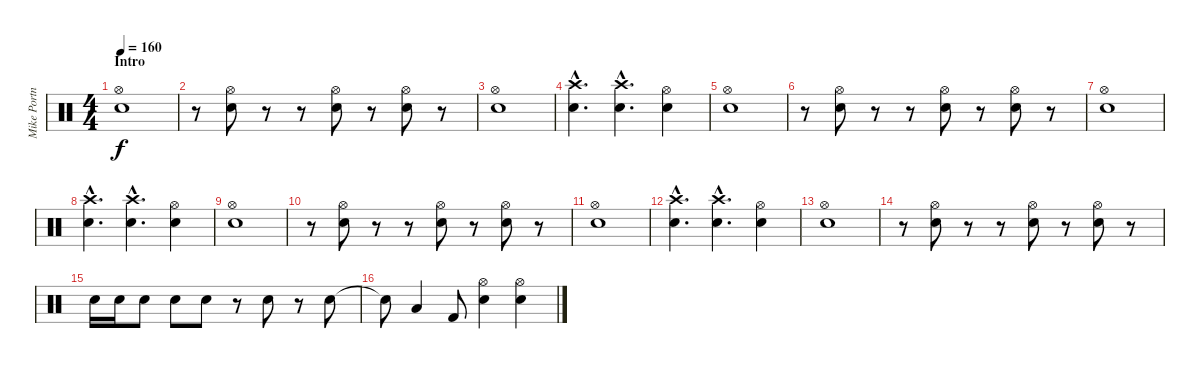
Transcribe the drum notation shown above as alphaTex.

\track ("Mike Portnoy Drums/Percussion" "Mike Portn") {instrument percussion}
\staff {score}
\articulation defaults
\ts (4 4)
\section ("" "Intro")
\tempo 160
\clef neutral
\ks c
("Hi-Hat (open)" "Snare (hit) 2").1{dy f} |
r.8 ("Hi-Hat (open)" "Snare (hit) 2").8 r.8 r.8 ("Hi-Hat (open)" "Snare (hit) 2").8 r.8 ("Hi-Hat (open)" "Snare (hit) 2").8 r.8 |
("Hi-Hat (open)" "Snare (hit) 2").1 |
("Crash high (hit)"{hac} "Snare (hit) 2"{hac}).4{d} ("Crash high (hit)"{hac} "Snare (hit) 2"{hac}).4{d} ("Hi-Hat (open)" "Snare (hit) 2").4 |
("Hi-Hat (open)" "Snare (hit) 2").1 |
r.8 ("Hi-Hat (open)" "Snare (hit) 2").8 r.8 r.8 ("Hi-Hat (open)" "Snare (hit) 2").8 r.8 ("Hi-Hat (open)" "Snare (hit) 2").8 r.8 |
("Hi-Hat (open)" "Snare (hit) 2").1 |
("Crash high (hit)"{hac} "Snare (hit) 2"{hac}).4{d} ("Crash high (hit)"{hac} "Snare (hit) 2"{hac}).4{d} ("Hi-Hat (open)" "Snare (hit) 2").4 |
\section ("" "")
("Hi-Hat (open)" "Snare (hit) 2").1 |
r.8 ("Hi-Hat (open)" "Snare (hit) 2").8 r.8 r.8 ("Hi-Hat (open)" "Snare (hit) 2").8 r.8 ("Hi-Hat (open)" "Snare (hit) 2").8 r.8 |
("Hi-Hat (open)" "Snare (hit) 2").1 |
("Crash high (hit)"{hac} "Snare (hit) 2"{hac}).4{d} ("Crash high (hit)"{hac} "Snare (hit) 2"{hac}).4{d} ("Hi-Hat (open)" "Snare (hit) 2").4 |
("Hi-Hat (open)" "Snare (hit) 2").1 |
r.8 ("Hi-Hat (open)" "Snare (hit) 2").8 r.8 r.8 ("Hi-Hat (open)" "Snare (hit) 2").8 r.8 ("Hi-Hat (open)" "Snare (hit) 2").8 r.8 |
"Snare (hit) 2".16 "Snare (hit) 2".16 "Snare (hit) 2".8 "Snare (hit) 2".8 "Snare (hit) 2".8 r.8 "Snare (hit) 2".8 r.8 "Snare (hit) 2".8 |
"Snare (hit)"{t}.8 "Low Tom (hit)".4 "Kick (hit) 2".8 ("Hi-Hat (open)" "Snare (hit) 2").4 ("Hi-Hat (open)" "Snare (hit) 2").4
